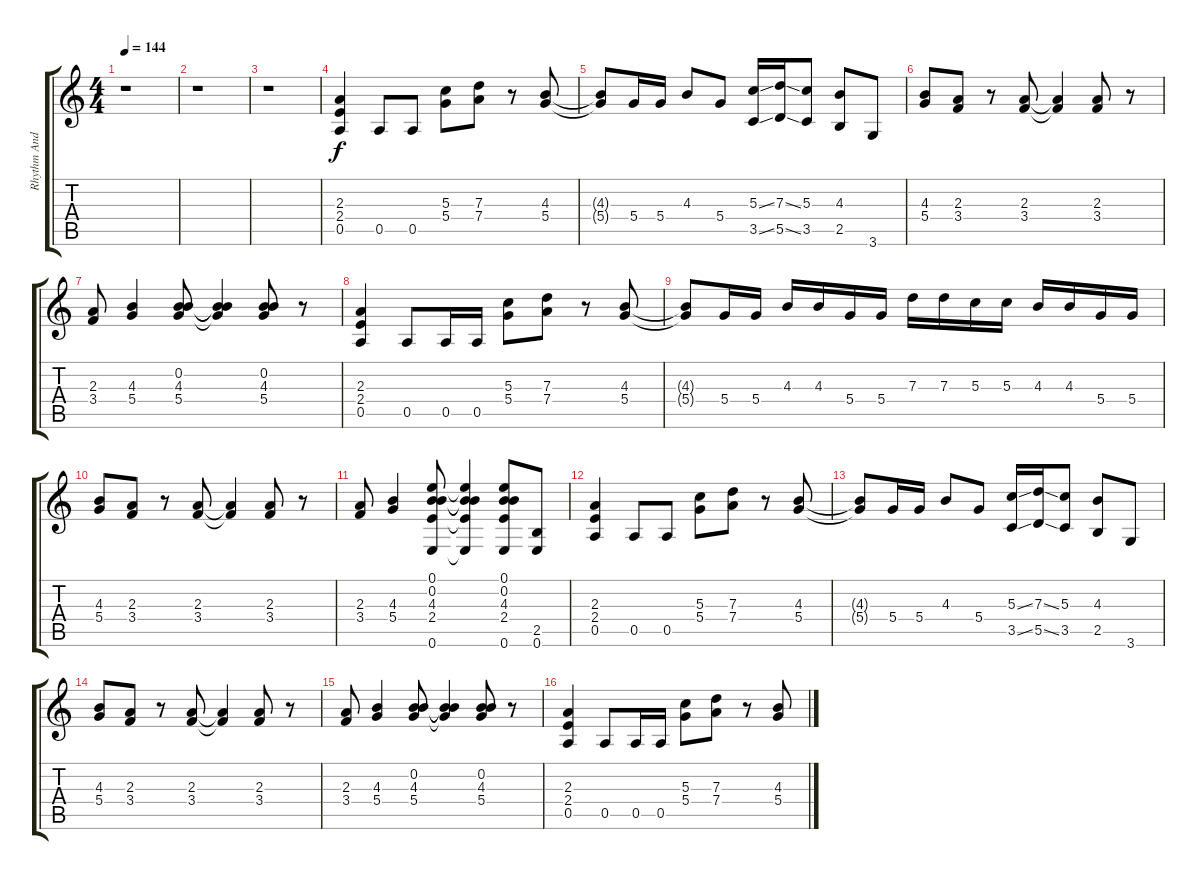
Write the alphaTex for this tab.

\track ("Rhythm And Fill Guitar" "Rhythm And") {instrument overdrivenguitar}
\staff {score tabs}
\tuning (E4 B3 G3 D3 A2 E2) {hide}
\ts (4 4)
\tempo 144
\clef g2
\ks c
r.1{dy f} |
r.1 |
r.1 |
(2.3 2.4 0.5).4 0.5.8 0.5.8 (5.3 5.4).8 (7.3 7.4).8 r.8 (4.3 5.4).8 |
(4.3{t} 5.4{t}).8 5.4.16 5.4.16 4.3.8 5.4.8 (5.3{ss} 3.5{ss}).16 (7.3{ss} 5.5{ss}).16 (5.3 3.5).8 (4.3 2.5).8 3.6.8 |
(4.3 5.4).8 (2.3 3.4).8 r.8 (2.3 3.4).8 (2.3{t} 3.4{t}).4 (2.3 3.4).8 r.8 |
(2.3 3.4).8 (4.3 5.4).4 (0.2 4.3 5.4).8 (0.2{t} 4.3{t} 5.4{t}).4 (0.2 4.3 5.4).8 r.8 |
(2.3 2.4 0.5).4 0.5.8 0.5.16 0.5.16 (5.3 5.4).8 (7.3 7.4).8 r.8 (4.3 5.4).8 |
(4.3{t} 5.4{t}).8 5.4.16 5.4.16 4.3.16 4.3.16 5.4.16 5.4.16 7.3.16 7.3.16 5.3.16 5.3.16 4.3.16 4.3.16 5.4.16 5.4.16 |
(4.3 5.4).8 (2.3 3.4).8 r.8 (2.3 3.4).8 (2.3{t} 3.4{t}).4 (2.3 3.4).8 r.8 |
(2.3 3.4).8 (4.3 5.4).4 (0.1 0.2 4.3 2.4 0.6).8 (0.1{t} 0.2{t} 4.3{t} 2.4{t} 0.6{t}).4 (0.1 0.2 4.3 2.4 0.6).8 (2.5 0.6).8 |
(2.3 2.4 0.5).4 0.5.8 0.5.8 (5.3 5.4).8 (7.3 7.4).8 r.8 (4.3 5.4).8 |
(4.3{t} 5.4{t}).8 5.4.16 5.4.16 4.3.8 5.4.8 (5.3{ss} 3.5{ss}).16 (7.3{ss} 5.5{ss}).16 (5.3 3.5).8 (4.3 2.5).8 3.6.8 |
(4.3 5.4).8 (2.3 3.4).8 r.8 (2.3 3.4).8 (2.3{t} 3.4{t}).4 (2.3 3.4).8 r.8 |
(2.3 3.4).8 (4.3 5.4).4 (0.2 4.3 5.4).8 (0.2{t} 4.3{t} 5.4{t}).4 (0.2 4.3 5.4).8 r.8 |
(2.3 2.4 0.5).4 0.5.8 0.5.16 0.5.16 (5.3 5.4).8 (7.3 7.4).8 r.8 (4.3 5.4).8
